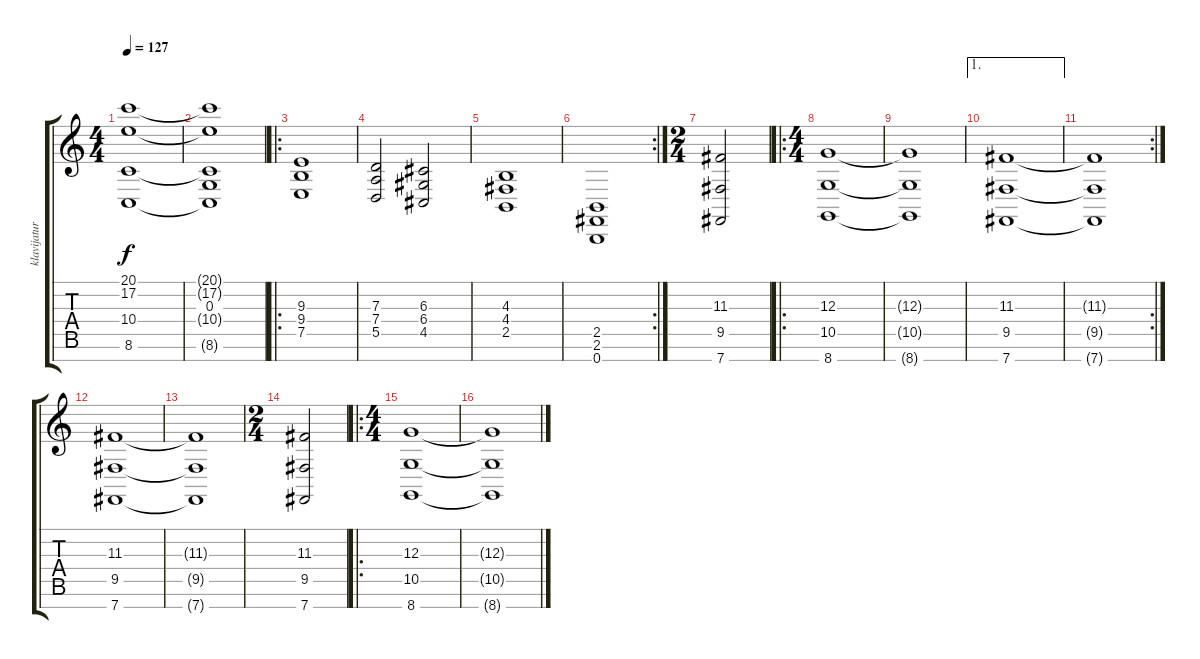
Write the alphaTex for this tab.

\track ("klavijatura" "klavijatur") {instrument stringensemble2}
\staff {score tabs}
\tuning (E4 B3 G3 D3 A2 E2 B1) {hide}
\ts (4 4)
\tempo 127
\clef g2
\ks c
(20.1 17.2 10.4 8.6).1{dy f} |
(20.1{t} 17.2{t} 0.3 10.4{t} 8.6{t}).1 |
\ro
(9.3 9.4 7.5).1{instrument stringensemble1} |
(7.3 7.4 5.5).2 (6.3 6.4 4.5).2 |
(4.3 4.4 2.5).1 |
\rc 2
(2.5 2.6 0.7).1 |
\ts (2 4)
(11.3 9.5 7.7).2{instrument stringensemble2} |
\ro
\ts (4 4)
(12.3 10.5 8.7).1{instrument stringensemble2} |
(12.3{t} 10.5{t} 8.7{t}).1 |
\ae 1
(11.3 9.5 7.7).1 |
\rc 2
(11.3{t} 9.5{t} 7.7{t}).1 |
(11.3 9.5 7.7).1 |
(11.3{t} 9.5{t} 7.7{t}).1 |
\ts (2 4)
(11.3 9.5 7.7).2 |
\ro
\ts (4 4)
(12.3 10.5 8.7).1 |
(12.3{t} 10.5{t} 8.7{t}).1
